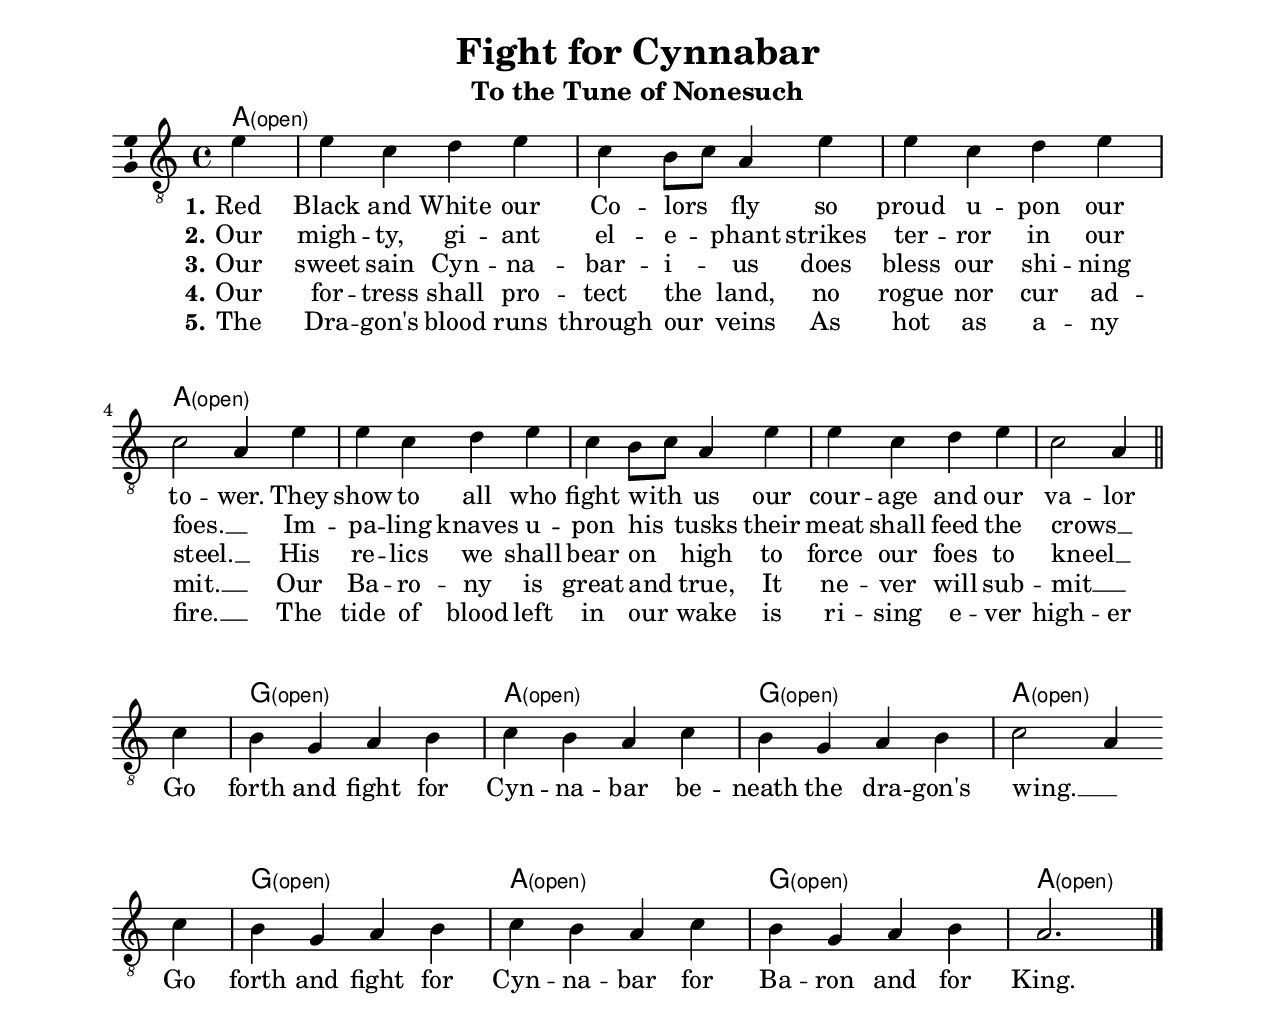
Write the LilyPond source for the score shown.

%score_options {"parts": 1, "verses": 5, "transposed": false}
scDate = "DATE"

\include "sc_functions.ly"
\layout{
            indent = 0\mm
              \context {
                \Staff
                  \consists "Ambitus_engraver"
                  
                }
}


scStaffSize = 20
#(ly:set-option 'midi-extension "mid")

\include "english.ly"

scTempo = #(ly:make-moment 120 4)
scTitle = "Fight for Cynnabar"
scSubtitle = "To the Tune of Nonesuch"
scComposer = ""
scArranger = ""
scMeter = ""
scPoet = ""
scCopyright = ""
scTagline = ""



scGlobal= {
  \key a \minor
  \time 4/4
  \autoBeamOff
}




scMinimumSystemSpacing = #28

scChords = \chordmode {
  \set chordNameExceptions = #chExceptions
  a4:^3 a1:^3 a:^3 a:^3 a:^3 a:^3 a:^3 a:^3 a:^3
  g:^3 a:^3 g:^3 a:^3 g:^3 a:^3 g:^3 a2.:^3
  
}

scMusicOneName = "cantus"
scMusicOneClef = \clef "G_8"

scMusicOne =   \relative c' {  
 \partial 4 e4 | e c d e | c b8[ c] a4 e'4 | e c d e | c2 a4 
 e'4 | e c d e | c b8[ c] a4 e'4 | e c d e | c2 a4 \bar "||" \break 
 c4 b g a b c b a4 c b g a b c2 a4 \bar "" \break
 \overrideProperty Score.NonMusicalPaperColumn.line-break-system-details #'((Y-offset . 85))
  c4 b g a b c b a4 c b g a b a2.
 \bar "|."
}




  
  
scWordsOneA = \lyricmode {
\set stanza =  "1."
Red Black and White our Co -- lors fly 
so proud u -- pon our to -- wer.
They show to all who fight with us
our cour -- age and our va -- lor

Go forth and fight for Cyn -- na -- bar
be -- neath the dra -- gon's wing. __ _
Go forth and fight for Cyn -- na -- bar
for Ba -- ron and for King. 
}
    
  
scWordsOneB = \lyricmode {
\set stanza =  "2."
Our migh -- ty, gi -- ant el -- e -- phant 
strikes ter -- ror in our foes. __ _
Im -- pa -- ling knaves u -- pon his tusks
their meat shall feed the crows __ _
}
    
  
scWordsOneC = \lyricmode {
\set stanza =  "3."
Our sweet sain Cyn -- na -- bar -- i -- us
does bless our shi -- ning steel. __ _
His re -- lics we shall bear on high
to force our foes to kneel __ _

}
    
  
scWordsOneD = \lyricmode {
\set stanza =  "4."
Our for -- tress shall pro -- tect the land,
no rogue nor cur ad -- mit. __ _
Our Ba -- ro -- ny is great and true,
It ne -- ver will sub -- mit __ _
}
    
  
scWordsOneE = \lyricmode {
\set stanza =  "5."
The Dra -- gon's blood
runs through our veins
As hot as a -- ny fire. __ _
The tide of blood left in our wake
is ri -- sing e -- ver high -- er
}
    
  




      #(set-default-paper-size "letter")
    
      #(set-global-staff-size scStaffSize )
    
    \book {
      
      \paper {
        
          system-system-spacing.minimum-distance = \scMinimumSystemSpacing
        
        print-page-number = ##f
        print-first-page-number = ##f
        top-margin = 0.5\in
        left-margin = 0.75\in
        right-margin = 0.75\in
        right-bottom = 0.5\in
        last-bottom-spacing = #'((basic-distance . 4) (padding . 4) (stretchability . 1))
      %  oddFooterMarkup = \markup { 
       % \column{
        %  \fill-line { \line {
         %   \italic \fromproperty #'header:title
          %  " - Page"
           % \fromproperty #'page:page-number-string
          %} } 
      	%\fill-line { \tiny { \line{© Monique Rio (CC BY 4.0) | Edition Date: \scDate } } } }
        %}
        
       % evenFooterMarkup = \oddFooterMarkup
      }

      \header{
        title = \scTitle
        subtitle = \scSubtitle
        meter = \scMeter
        poet = \scPoet
        composer = \scComposer
        arranger = \scArranger
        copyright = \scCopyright
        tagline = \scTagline
      }
      \score {
        \new ChoirStaff <<
         \new ChordNames  { \set chordChanges = ##t \scChords }
         
          \new Staff = \scMusicOneName <<
            \set Staff.midiInstrument = #"oboe"
            \new Voice = "one" {
              
              \scGlobal 
              
               \scMusicOneClef
              
                \scMusicOne
              
              
            }
            
            <<
              
              
              
                \new Lyrics \lyricsto "one" { \scWordsOneA } 
                
              
                \new Lyrics \lyricsto "one" { \scWordsOneB } 
                
              
                \new Lyrics \lyricsto "one" { \scWordsOneC } 
                
              
                \new Lyrics \lyricsto "one" { \scWordsOneD } 
                
              
                \new Lyrics \lyricsto "one" { \scWordsOneE } 
                
              
            >>
            
          >>
         
        >>
        \layout { 
        }
        \midi {
          \context {
            \Score
            tempoWholesPerMinute = \scTempo
          }
        }
      }
    }
  


\version "2.18.2"  % necessary for upgrading to future LilyPond versions.
